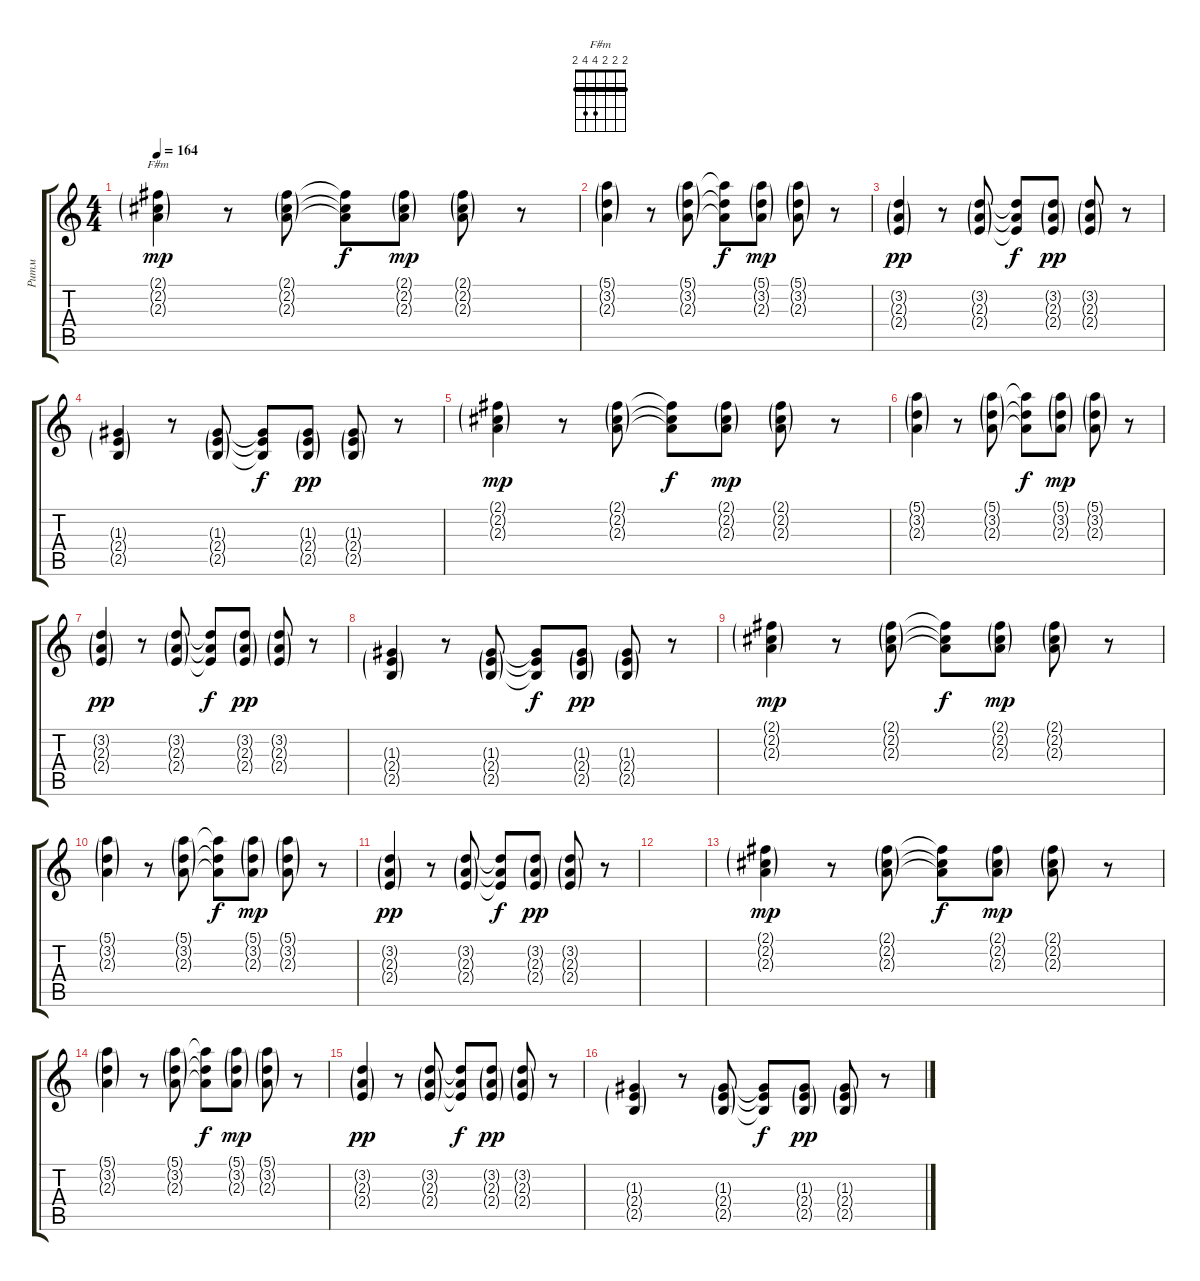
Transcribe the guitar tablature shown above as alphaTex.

\track ("Ритм" "Ритм") {instrument electricguitarclean}
\staff {score tabs}
\tuning (E4 B3 G3 D3 A2 E2) {hide}
\chord ("F#m" 2 2 2 4 4 2) {barre 2}
\ts (4 4)
\tempo 164
\clef g2
\ks c
(2.1{g} 2.2{g} 2.3{g}).4{ch "F#m" dy mp} r.8 (2.1{g} 2.2{g} 2.3{g}).8 (2.1{t} 2.2{t} 2.3{t}).8{dy f} (2.1{g} 2.2{g} 2.3{g}).8{dy mp} (2.1{g} 2.2{g} 2.3{g}).8 r.8 |
(5.1{g} 3.2{g} 2.3{g}).4 r.8 (5.1{g} 3.2{g} 2.3{g}).8 (5.1{t} 3.2{t} 2.3{t}).8{dy f} (5.1{g} 3.2{g} 2.3{g}).8{dy mp} (5.1{g} 3.2{g} 2.3{g}).8 r.8 |
(3.2{g} 2.3{g} 2.4{g}).4{dy pp} r.8 (3.2{g} 2.3{g} 2.4{g}).8 (3.2{t} 2.3{t} 2.4{t}).8{dy f} (3.2{g} 2.3{g} 2.4{g}).8{dy pp} (3.2{g} 2.3{g} 2.4{g}).8 r.8 |
(1.3{g} 2.4{g} 2.5{g}).4 r.8 (1.3{g} 2.4{g} 2.5{g}).8 (1.3{t} 2.4{t} 2.5{t}).8{dy f} (1.3{g} 2.4{g} 2.5{g}).8{dy pp} (1.3{g} 2.4{g} 2.5{g}).8 r.8 |
(2.1{g} 2.2{g} 2.3{g}).4{dy mp} r.8 (2.1{g} 2.2{g} 2.3{g}).8 (2.1{t} 2.2{t} 2.3{t}).8{dy f} (2.1{g} 2.2{g} 2.3{g}).8{dy mp} (2.1{g} 2.2{g} 2.3{g}).8 r.8 |
(5.1{g} 3.2{g} 2.3{g}).4 r.8 (5.1{g} 3.2{g} 2.3{g}).8 (5.1{t} 3.2{t} 2.3{t}).8{dy f} (5.1{g} 3.2{g} 2.3{g}).8{dy mp} (5.1{g} 3.2{g} 2.3{g}).8 r.8 |
(3.2{g} 2.3{g} 2.4{g}).4{dy pp} r.8 (3.2{g} 2.3{g} 2.4{g}).8 (3.2{t} 2.3{t} 2.4{t}).8{dy f} (3.2{g} 2.3{g} 2.4{g}).8{dy pp} (3.2{g} 2.3{g} 2.4{g}).8 r.8 |
(1.3{g} 2.4{g} 2.5{g}).4 r.8 (1.3{g} 2.4{g} 2.5{g}).8 (1.3{t} 2.4{t} 2.5{t}).8{dy f} (1.3{g} 2.4{g} 2.5{g}).8{dy pp} (1.3{g} 2.4{g} 2.5{g}).8 r.8 |
(2.1{g} 2.2{g} 2.3{g}).4{dy mp} r.8 (2.1{g} 2.2{g} 2.3{g}).8 (2.1{t} 2.2{t} 2.3{t}).8{dy f} (2.1{g} 2.2{g} 2.3{g}).8{dy mp} (2.1{g} 2.2{g} 2.3{g}).8 r.8 |
(5.1{g} 3.2{g} 2.3{g}).4 r.8 (5.1{g} 3.2{g} 2.3{g}).8 (5.1{t} 3.2{t} 2.3{t}).8{dy f} (5.1{g} 3.2{g} 2.3{g}).8{dy mp} (5.1{g} 3.2{g} 2.3{g}).8 r.8 |
(3.2{g} 2.3{g} 2.4{g}).4{dy pp} r.8 (3.2{g} 2.3{g} 2.4{g}).8 (3.2{t} 2.3{t} 2.4{t}).8{dy f} (3.2{g} 2.3{g} 2.4{g}).8{dy pp} (3.2{g} 2.3{g} 2.4{g}).8 r.8 |
|
(2.1{g} 2.2{g} 2.3{g}).4{dy mp} r.8 (2.1{g} 2.2{g} 2.3{g}).8 (2.1{t} 2.2{t} 2.3{t}).8{dy f} (2.1{g} 2.2{g} 2.3{g}).8{dy mp} (2.1{g} 2.2{g} 2.3{g}).8 r.8 |
(5.1{g} 3.2{g} 2.3{g}).4 r.8 (5.1{g} 3.2{g} 2.3{g}).8 (5.1{t} 3.2{t} 2.3{t}).8{dy f} (5.1{g} 3.2{g} 2.3{g}).8{dy mp} (5.1{g} 3.2{g} 2.3{g}).8 r.8 |
(3.2{g} 2.3{g} 2.4{g}).4{dy pp} r.8 (3.2{g} 2.3{g} 2.4{g}).8 (3.2{t} 2.3{t} 2.4{t}).8{dy f} (3.2{g} 2.3{g} 2.4{g}).8{dy pp} (3.2{g} 2.3{g} 2.4{g}).8 r.8 |
(1.3{g} 2.4{g} 2.5{g}).4 r.8 (1.3{g} 2.4{g} 2.5{g}).8 (1.3{t} 2.4{t} 2.5{t}).8{dy f} (1.3{g} 2.4{g} 2.5{g}).8{dy pp} (1.3{g} 2.4{g} 2.5{g}).8 r.8
